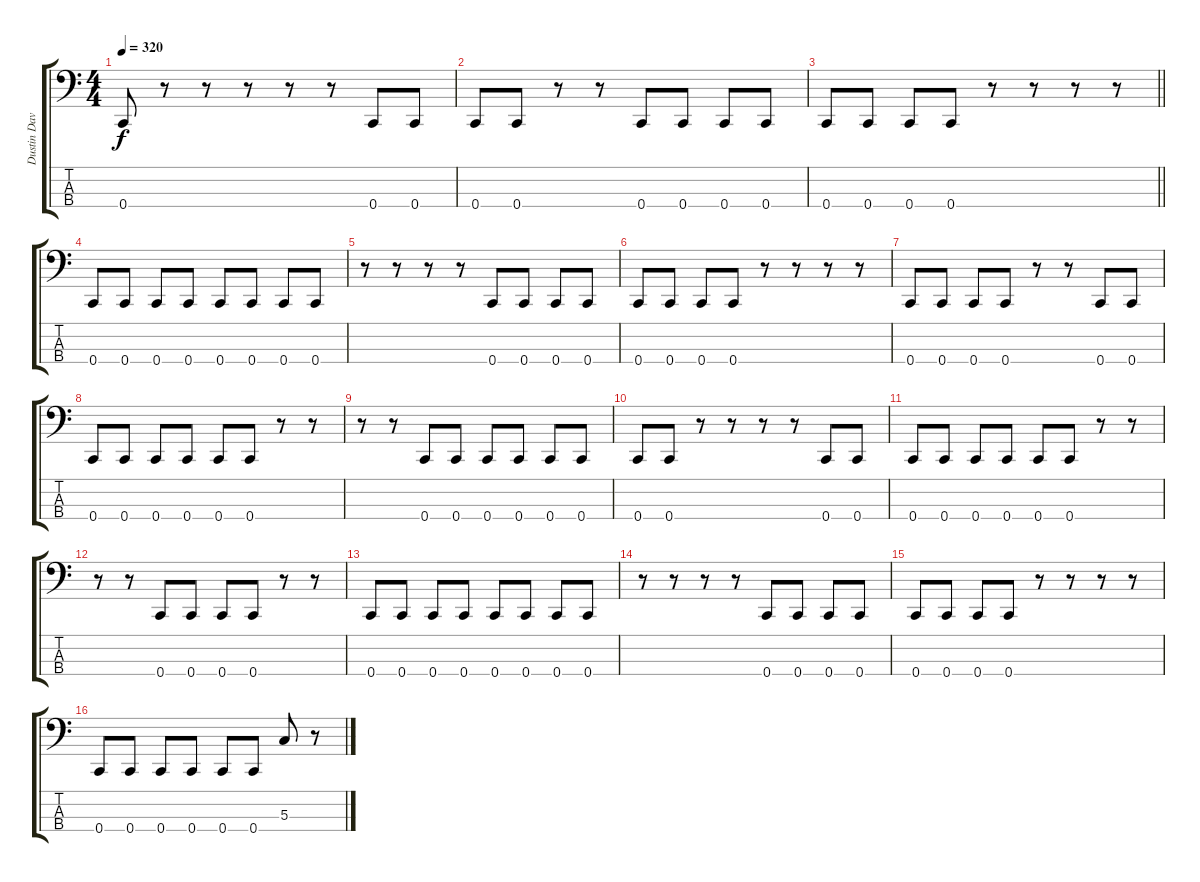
\track ("Dustin Davidson (Bass)" "Dustin Dav") {instrument electricbasspick}
\staff {score tabs}
\tuning (F2 C2 G1 C1) {hide}
\ts (4 4)
\tempo 320
\clef f4
\ks c
0.4.8{dy f} r.8 r.8 r.8 r.8 r.8 0.4.8 0.4.8 |
0.4.8 0.4.8 r.8 r.8 0.4.8 0.4.8 0.4.8 0.4.8 |
\barLineRight lightlight
0.4.8 0.4.8 0.4.8 0.4.8 r.8 r.8 r.8 r.8 |
0.4.8 0.4.8 0.4.8 0.4.8 0.4.8 0.4.8 0.4.8 0.4.8 |
r.8 r.8 r.8 r.8 0.4.8 0.4.8 0.4.8 0.4.8 |
0.4.8 0.4.8 0.4.8 0.4.8 r.8 r.8 r.8 r.8 |
0.4.8 0.4.8 0.4.8 0.4.8 r.8 r.8 0.4.8 0.4.8 |
0.4.8 0.4.8 0.4.8 0.4.8 0.4.8 0.4.8 r.8 r.8 |
r.8 r.8 0.4.8 0.4.8 0.4.8 0.4.8 0.4.8 0.4.8 |
0.4.8 0.4.8 r.8 r.8 r.8 r.8 0.4.8 0.4.8 |
0.4.8 0.4.8 0.4.8 0.4.8 0.4.8 0.4.8 r.8 r.8 |
r.8 r.8 0.4.8 0.4.8 0.4.8 0.4.8 r.8 r.8 |
0.4.8 0.4.8 0.4.8 0.4.8 0.4.8 0.4.8 0.4.8 0.4.8 |
r.8 r.8 r.8 r.8 0.4.8 0.4.8 0.4.8 0.4.8 |
0.4.8 0.4.8 0.4.8 0.4.8 r.8 r.8 r.8 r.8 |
0.4.8 0.4.8 0.4.8 0.4.8 0.4.8 0.4.8 5.3.8 r.8
